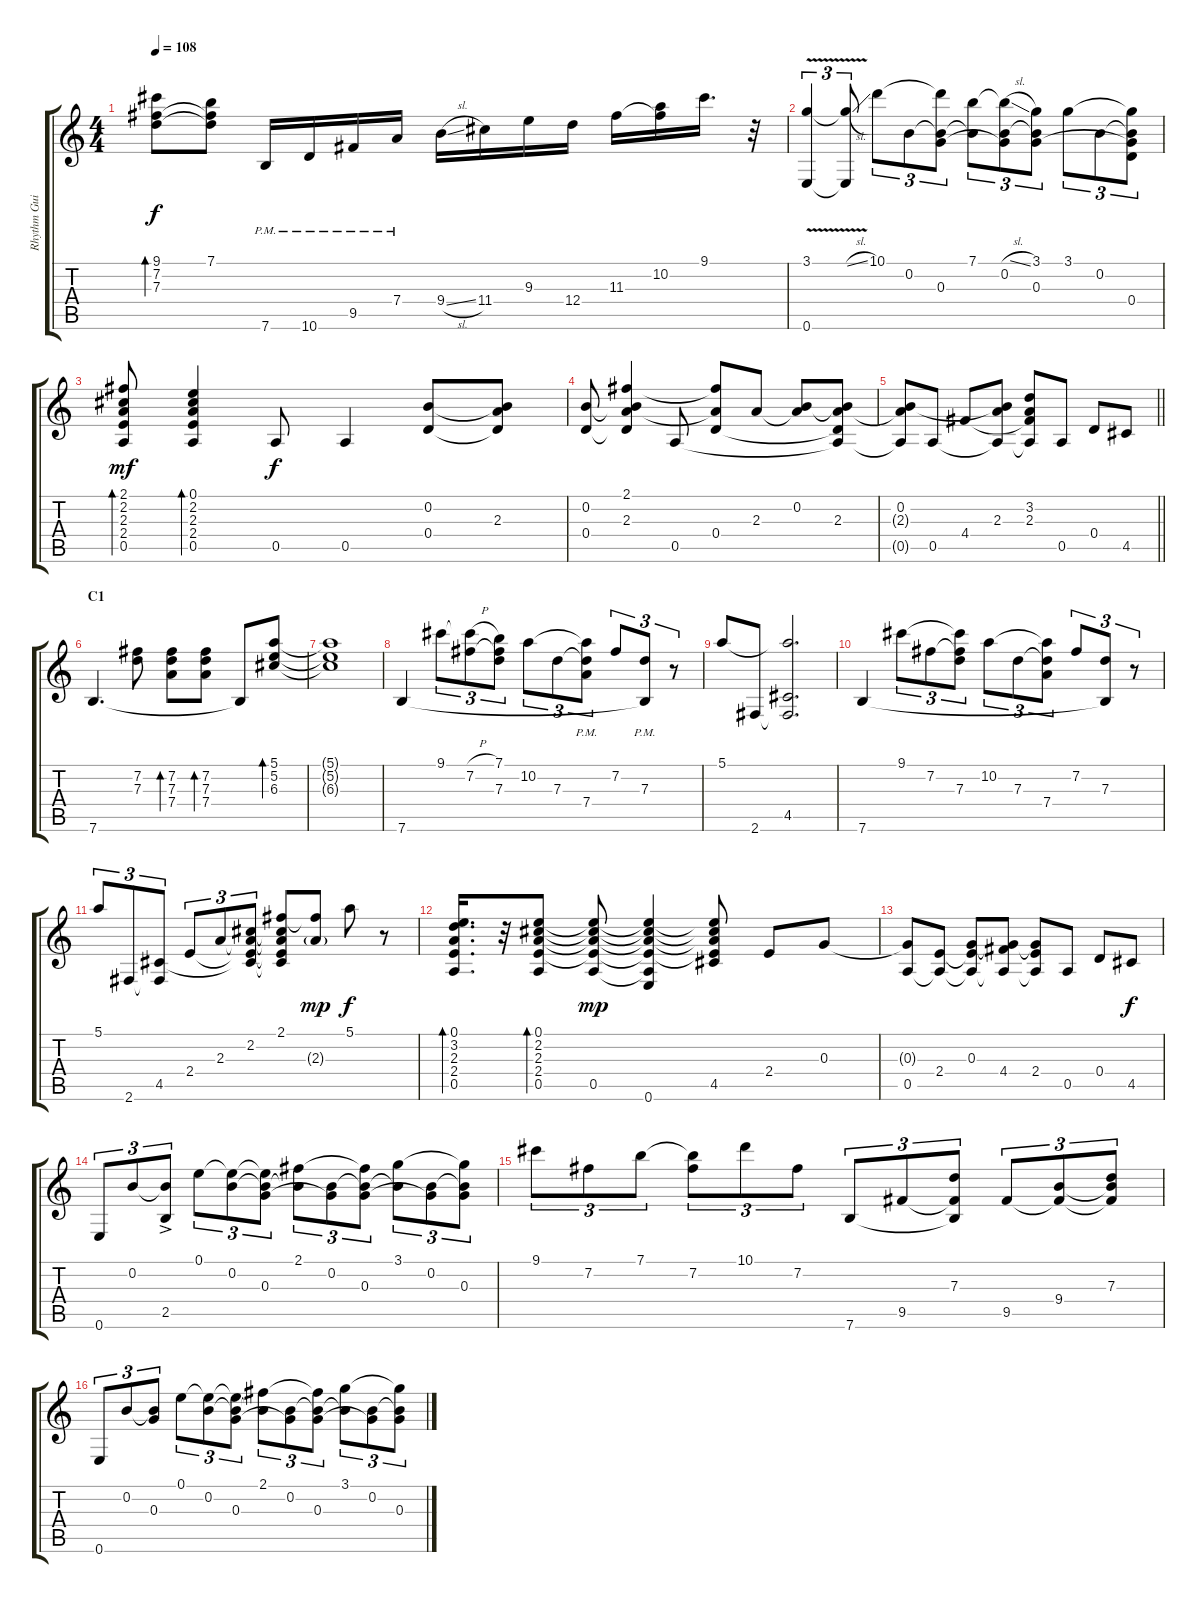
\track ("Rhythm Guitar R" "Rhythm Gui") {instrument acousticguitarsteel}
\staff {score tabs}
\tuning (E4 B3 G3 D3 A2 E2) {hide}
\ts (4 4)
\tempo 108
\clef g2
\ks c
(9.1 7.2 7.3).8{bd 120 dy f} (7.1 7.2{t} 7.3{t}).8 7.6{pm}.16 10.6{pm}.16 9.5{pm}.16 7.4{pm}.16 9.4{sl}.16 11.4.16 9.3.16 12.4.16 11.3.16 (10.2 11.3{t}).16 9.1.16{d} r.32 |
(3.1{v} 0.6).4{tu (3 2)} (3.1{sl t} 0.6{t}).8{tu (3 2)} 10.1.8{tu (3 2)} 0.2.8{tu (3 2)} (10.1{t} 0.2{t} 0.3).8{tu (3 2)} (7.1 0.2{t}).8{tu (3 2)} (7.1{sl t} 0.2 0.3{t}).8{tu (3 2)} (3.1 0.2{t} 0.3).8{tu (3 2)} 3.1.8{tu (3 2)} 0.2.8{tu (3 2)} (3.1{t} 0.2{t} 0.3{t} 0.4).8{tu (3 2)} |
(2.1 2.2 2.3 2.4 0.5).8{bd 120 dy mf} (0.1 2.2 2.3 2.4 0.5).4{bd 120} 0.5.8{dy f} 0.5.4 (0.2 0.4).8 (0.2{t} 2.3 0.4{t}).8 |
(0.2 0.4).8 (2.1 0.2{t} 2.3 0.4{t}).4 0.5.8 (2.1{t} 2.3{t} 0.4).8 2.3.8 (0.2 2.3{t}).8 (0.2{t} 2.3 0.4{t} 0.5{t}).8 |
\barLineRight lightlight
(0.2 2.3{t} 0.5{t}).8 0.5.8 4.4.8 (0.2{t} 2.3 0.5{t}).8 (3.2 2.3 4.4{t} 0.5{t}).8 0.5.8 0.4.8 4.5.8 |
\section ("" "C1")
7.6.4{d balance 13} (7.2 7.3).8 (7.2 7.3 7.4).8{bd 60} (7.2 7.3 7.4).8{bd 60} 7.6{t}.8 (5.1 5.2 6.3).8{bd 60} |
(5.1{t} 5.2{t} 6.3{t}).1 |
7.6.4 9.1.8{tu (3 2)} (9.1{h t} 7.2).8{tu (3 2)} (7.1 7.2{t} 7.3).8{tu (3 2)} 10.2.8{tu (3 2)} 7.3.8{tu (3 2)} (10.2{t} 7.3{t} 7.4{pm}).8{tu (3 2)} 7.2.8{tu (3 2)} (7.3{pm} 7.6{t}).8{tu (3 2)} r.8{tu (3 2)} |
5.1.8 2.6.8 (5.1{t} 4.5 2.6{t}).2{d} |
7.6.4 9.1.8{tu (3 2)} 7.2.8{tu (3 2)} (9.1{t} 7.2{t} 7.3).8{tu (3 2)} 10.2.8{tu (3 2)} 7.3.8{tu (3 2)} (10.2{t} 7.3{t} 7.4).8{tu (3 2)} 7.2.8{tu (3 2)} (7.3 7.6{t}).8{tu (3 2)} r.8{tu (3 2)} |
5.1.8{tu (3 2)} 2.6.8{tu (3 2)} (4.5 2.6{t}).8{tu (3 2)} 2.4.8{tu (3 2)} 2.3.8{tu (3 2)} (2.2 2.3{t} 2.4{t} 4.5{t}).8{tu (3 2)} (2.1 2.2{t} 2.3{t} 2.4{t} 4.5{t}).8 (2.1{t} 2.3{g}).8{dy mp} 5.1.8{dy f} r.8 |
(0.1 3.2 2.3 2.4 0.5).16{d bd 60} r.32 (0.1 2.2 2.3 2.4 0.5).8{bd 60} (0.1{t} 2.2{t} 2.3{t} 2.4{t} 0.5).8{dy mp} (0.1{t} 2.2{t} 2.3{t} 2.4{t} 0.5{t} 0.6).4 (0.1{t} 2.2{t} 2.3{t} 2.4{t} 4.5).8 2.4.8 0.3.8 |
(0.3{t} 0.5).8 (2.4 0.5{t}).8 (0.3 2.4{t} 0.5{t}).8 (0.3{t} 4.4 0.5{t}).8 (0.3{t} 2.4 0.5{t}).8 0.5.8 0.4.8 4.5.8{dy f} |
0.6.8{tu (3 2)} 0.2.8{tu (3 2)} (0.2{t} 2.5{ac}).8{tu (3 2)} 0.1.8{tu (3 2)} (0.1{t} 0.2).8{tu (3 2)} (0.1{t} 0.2{t} 0.3).8{tu (3 2)} (2.1 0.2{t}).8{tu (3 2)} (0.2 0.3{t}).8{tu (3 2)} (2.1{t} 0.2{t} 0.3).8{tu (3 2)} (3.1 0.2{t}).8{tu (3 2)} (0.2 0.3{t}).8{tu (3 2)} (3.1{t} 0.2{t} 0.3).8{tu (3 2)} |
9.1.8{tu (3 2)} 7.2.8{tu (3 2)} 7.1.8{tu (3 2)} (7.1{t} 7.2).8{tu (3 2)} 10.1.8{tu (3 2)} 7.2.8{tu (3 2)} 7.6.8{tu (3 2)} 9.5.8{tu (3 2)} (7.3 9.5{t} 7.6{t}).8{tu (3 2)} 9.5.8{tu (3 2)} (9.4 9.5{t}).8{tu (3 2)} (7.3 9.4{t} 9.5{t}).8{tu (3 2)} |
0.6.8{tu (3 2)} 0.2.8{tu (3 2)} (0.2{t} 0.3).8{tu (3 2)} 0.1.8{tu (3 2)} (0.1{t} 0.2).8{tu (3 2)} (0.1{t} 0.2{t} 0.3).8{tu (3 2)} (2.1 0.2{t}).8{tu (3 2)} (0.2 0.3{t}).8{tu (3 2)} (2.1{t} 0.2{t} 0.3).8{tu (3 2)} (3.1 0.2{t}).8{tu (3 2)} (0.2 0.3{t}).8{tu (3 2)} (3.1{t} 0.2{t} 0.3).8{tu (3 2)}
